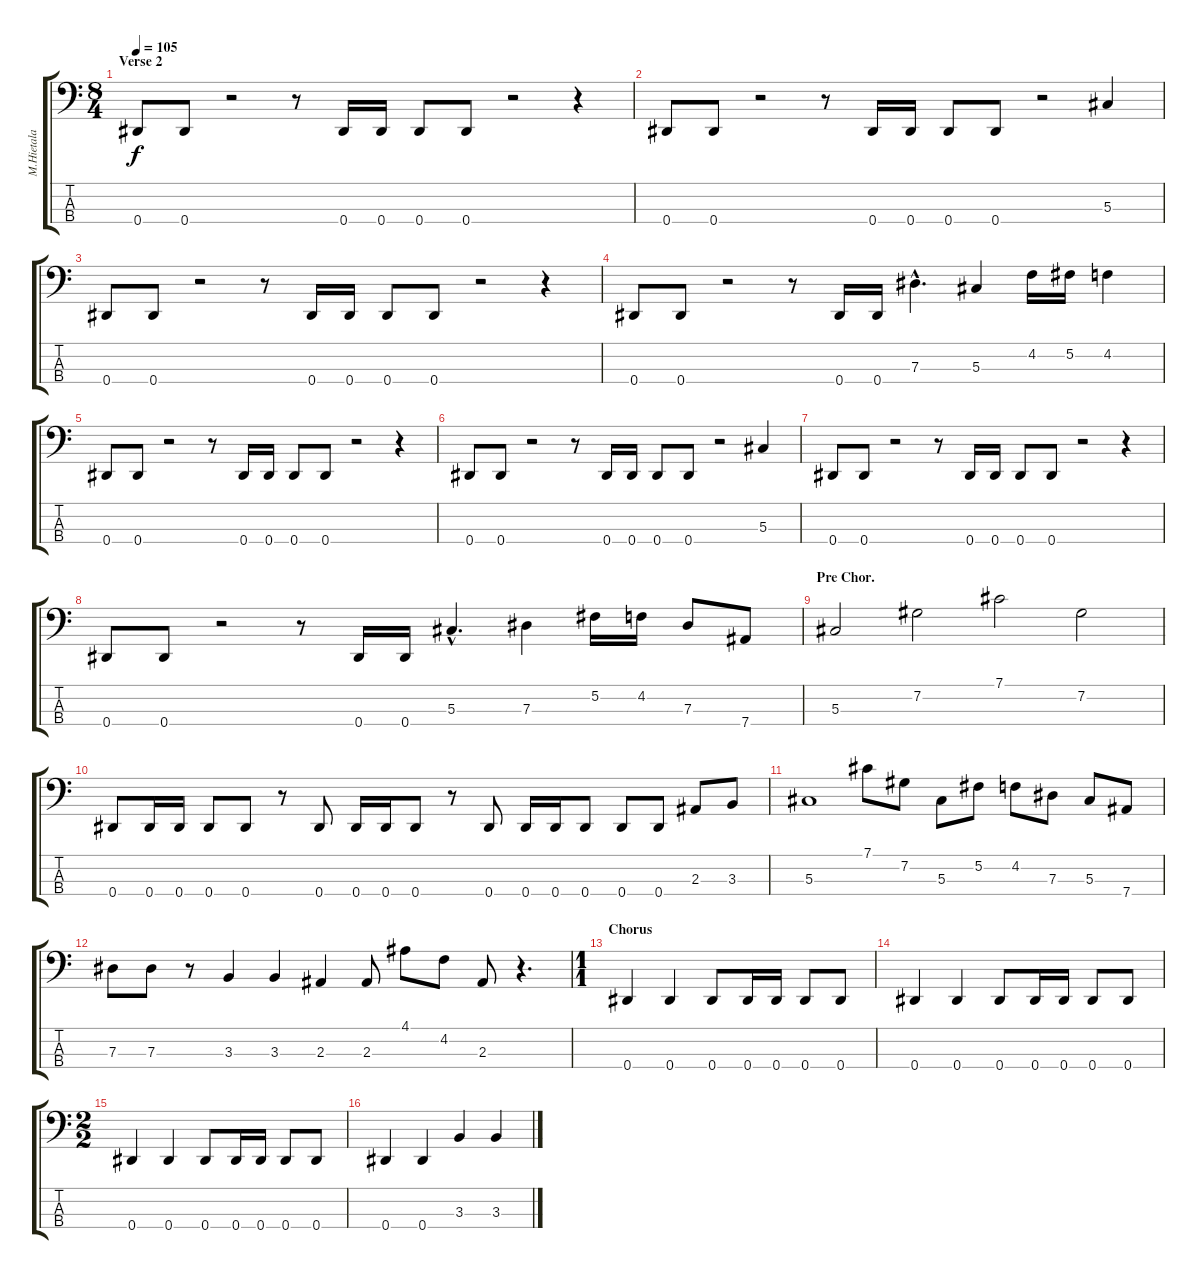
\track ("M.Hietala - Bass" "M.Hietala ") {instrument electricbasspick}
\staff {score tabs}
\tuning (Gb2 Db2 Ab1 Eb1) {hide}
\ts (8 4)
\section ("" "Verse 2")
\tempo 105
\clef f4
\ks c
0.4.8{dy f} 0.4.8 r.2 r.8 0.4.16 0.4.16 0.4.8 0.4.8 r.2 r.4 |
0.4.8 0.4.8 r.2 r.8 0.4.16 0.4.16 0.4.8 0.4.8 r.2 5.3.4 |
0.4.8 0.4.8 r.2 r.8 0.4.16 0.4.16 0.4.8 0.4.8 r.2 r.4 |
0.4.8 0.4.8 r.2 r.8 0.4.16 0.4.16 7.3{hac}.4{d} 5.3.4 4.2.16 5.2.16 4.2.4 |
0.4.8 0.4.8 r.2 r.8 0.4.16 0.4.16 0.4.8 0.4.8 r.2 r.4 |
0.4.8 0.4.8 r.2 r.8 0.4.16 0.4.16 0.4.8 0.4.8 r.2 5.3.4 |
0.4.8 0.4.8 r.2 r.8 0.4.16 0.4.16 0.4.8 0.4.8 r.2 r.4 |
0.4.8 0.4.8 r.2 r.8 0.4.16 0.4.16 5.3{hac}.4{d} 7.3.4 5.2.16 4.2.16 7.3.8 7.4.8 |
\section ("" "Pre Chor.")
5.3.2 7.2.2 7.1.2 7.2.2 |
0.4.8 0.4.16 0.4.16 0.4.8 0.4.8 r.8 0.4.8 0.4.16 0.4.16 0.4.8 r.8 0.4.8 0.4.16 0.4.16 0.4.8 0.4.8 0.4.8 2.3.8 3.3.8 |
5.3.1 7.1.8 7.2.8 5.3.8 5.2.8 4.2.8 7.3.8 5.3.8 7.4.8 |
7.3.8 7.3.8 r.8 3.3.4 3.3.4 2.3.4 2.3.8 4.1.8 4.2.8 2.3.8 r.4{d} |
\ts (1 1)
\section ("" "Chorus")
0.4.4 0.4.4 0.4.8 0.4.16 0.4.16 0.4.8 0.4.8 |
0.4.4 0.4.4 0.4.8 0.4.16 0.4.16 0.4.8 0.4.8 |
\ts (2 2)
0.4.4 0.4.4 0.4.8 0.4.16 0.4.16 0.4.8 0.4.8 |
0.4.4 0.4.4 3.3.4 3.3.4
